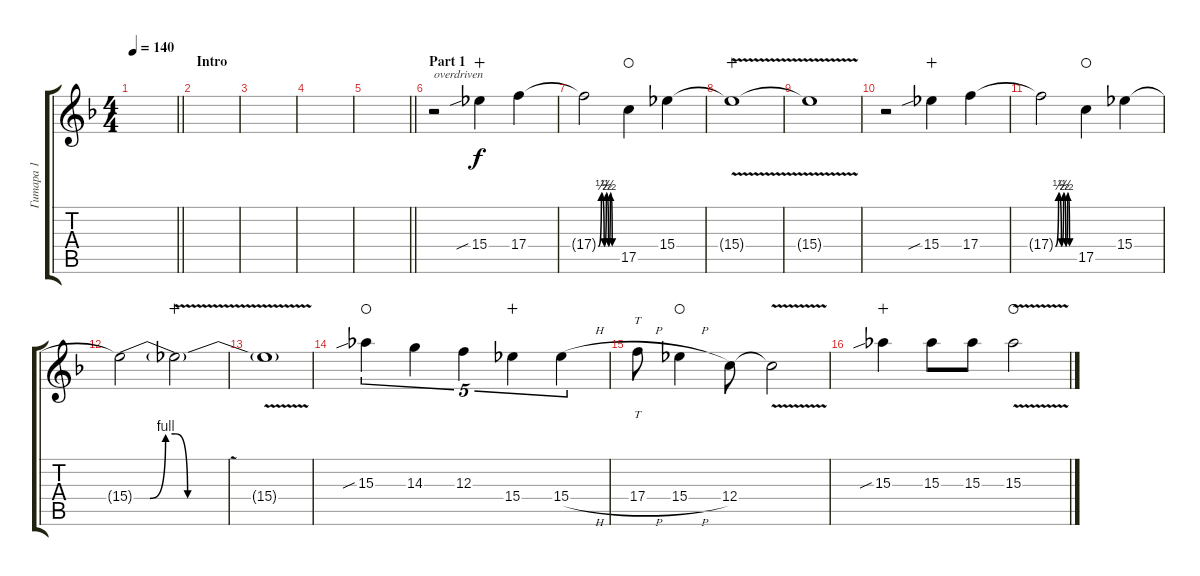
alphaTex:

\track ("Гитара 1" "Гитара 1") {instrument distortionguitar}
\staff {score tabs}
\tuning (D4 A3 F3 C3 G2 D2) {hide}
\ts (4 4)
\tempo 140
\clef g2
\barLineRight lightlight
\ks dminor
|
\section ("" "Intro")
|
|
|
\barLineRight lightlight
|
\section ("" "Part 1")
r.2{txt "overdriven" instrument distortionguitar} 15.4{sib}.4{wahc} 17.4.4 |
17.4{be (custom 0 0 10 2 19 0 26 2 33 0 39 2 45 0 60 0) t}.2 17.5.4{waho} 15.4.4 |
15.4{v t}.1{wahc} |
15.4{t}.1 |
r.2 15.4{sib}.4{wahc} 17.4.4 |
17.4{be (custom 0 0 10 2 19 0 26 2 33 0 39 2 45 0 60 0) t}.2 17.5.4{waho} 15.4.4 |
15.4{be (custom 0 0 10 0 20 4 26 4 34 0 44 0 60 0) t}.2 15.4{v t}.2{wahc} |
15.4{t}.1 |
15.3{sib}.4{tu (5 4) waho} 14.3.4{tu (5 4)} 12.3.4{tu (5 4)} 15.4.4{tu (5 4) wahc} 15.4{h}.4{tu (5 4)} |
17.4{h}.8{tt} 15.4{h}.4{waho} 12.4.8 12.4{v t}.2 |
15.3{sib}.4{wahc} 15.3.8 15.3.8 15.3{v}.2{waho}
